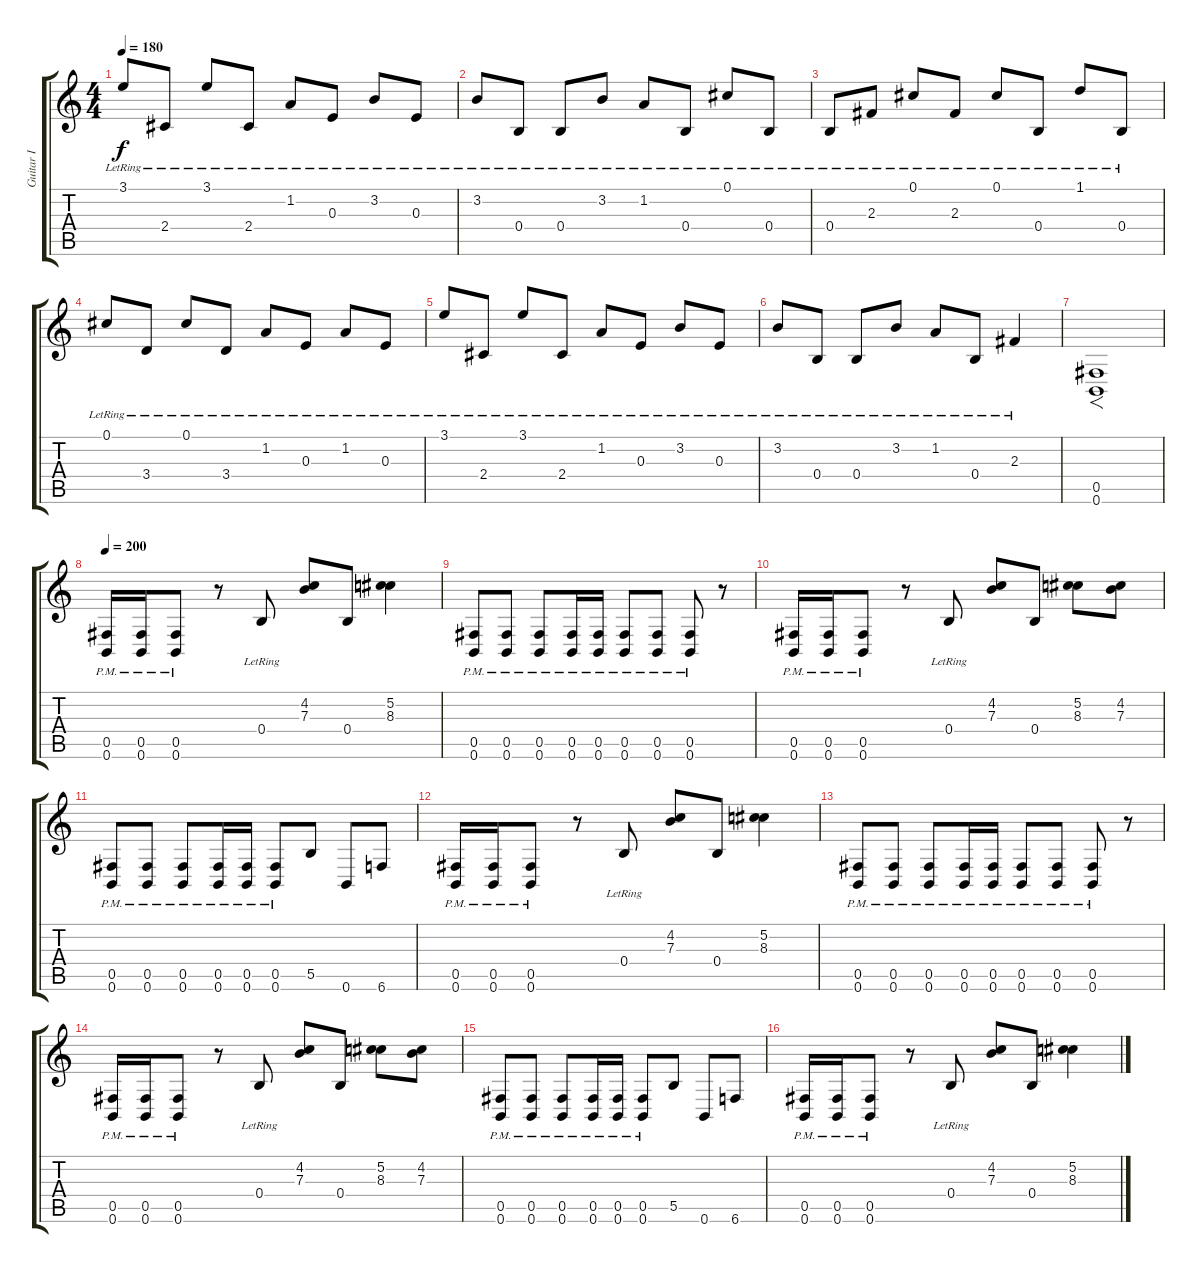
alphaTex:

\track ("Guitar I" "Guitar I") {instrument distortionguitar}
\staff {score tabs}
\tuning (Db4 Ab3 E3 B2 Gb2 B1) {hide}
\ts (4 4)
\tempo 180
\clef g2
\ks c
3.1{lr}.8{dy f} 2.4{lr}.8 3.1{lr}.8 2.4{lr}.8 1.2{lr}.8 0.3{lr}.8 3.2{lr}.8 0.3{lr}.8 |
3.2{lr}.8 0.4{lr}.8 0.4{lr}.8 3.2{lr}.8 1.2{lr}.8 0.4{lr}.8 0.1{lr}.8 0.4{lr}.8 |
0.4{lr}.8 2.3{lr}.8 0.1{lr}.8 2.3{lr}.8 0.1{lr}.8 0.4{lr}.8 1.1{lr}.8 0.4{lr}.8 |
0.1{lr}.8 3.4{lr}.8 0.1{lr}.8 3.4{lr}.8 1.2{lr}.8 0.3{lr}.8 1.2{lr}.8 0.3{lr}.8 |
3.1{lr}.8 2.4{lr}.8 3.1{lr}.8 2.4{lr}.8 1.2{lr}.8 0.3{lr}.8 3.2{lr}.8 0.3{lr}.8 |
3.2{lr}.8 0.4{lr}.8 0.4{lr}.8 3.2{lr}.8 1.2{lr}.8 0.4{lr}.8 2.3{lr}.4 |
(0.5 0.6).1{f} |
\tempo 200
(0.5{pm} 0.6{pm}).16{instrument distortionguitar} (0.5{pm} 0.6{pm}).16 (0.5{pm} 0.6{pm}).8 r.8 0.4{lr}.8 (4.2 7.3).8 0.4.8 (5.2 8.3).4 |
(0.5{pm} 0.6{pm}).8 (0.5{pm} 0.6{pm}).8 (0.5{pm} 0.6{pm}).8 (0.5{pm} 0.6{pm}).16 (0.5{pm} 0.6{pm}).16 (0.5{pm} 0.6{pm}).8 (0.5{pm} 0.6{pm}).8 (0.5{pm} 0.6{pm}).8 r.8 |
(0.5{pm} 0.6{pm}).16 (0.5{pm} 0.6{pm}).16 (0.5{pm} 0.6{pm}).8 r.8 0.4{lr}.8 (4.2 7.3).8 0.4.8 (5.2 8.3).8 (4.2 7.3).8 |
(0.5{pm} 0.6{pm}).8 (0.5{pm} 0.6{pm}).8 (0.5{pm} 0.6{pm}).8 (0.5{pm} 0.6{pm}).16 (0.5{pm} 0.6{pm}).16 (0.5{pm} 0.6{pm}).8 5.5.8 0.6.8 6.6.8 |
(0.5{pm} 0.6{pm}).16 (0.5{pm} 0.6{pm}).16 (0.5{pm} 0.6{pm}).8 r.8 0.4{lr}.8 (4.2 7.3).8 0.4.8 (5.2 8.3).4 |
(0.5{pm} 0.6{pm}).8 (0.5{pm} 0.6{pm}).8 (0.5{pm} 0.6{pm}).8 (0.5{pm} 0.6{pm}).16 (0.5{pm} 0.6{pm}).16 (0.5{pm} 0.6{pm}).8 (0.5{pm} 0.6{pm}).8 (0.5{pm} 0.6{pm}).8 r.8 |
(0.5{pm} 0.6{pm}).16 (0.5{pm} 0.6{pm}).16 (0.5{pm} 0.6{pm}).8 r.8 0.4{lr}.8 (4.2 7.3).8 0.4.8 (5.2 8.3).8 (4.2 7.3).8 |
(0.5{pm} 0.6{pm}).8 (0.5{pm} 0.6{pm}).8 (0.5{pm} 0.6{pm}).8 (0.5{pm} 0.6{pm}).16 (0.5{pm} 0.6{pm}).16 (0.5{pm} 0.6{pm}).8 5.5.8 0.6.8 6.6.8 |
(0.5{pm} 0.6{pm}).16 (0.5{pm} 0.6{pm}).16 (0.5{pm} 0.6{pm}).8 r.8 0.4{lr}.8 (4.2 7.3).8 0.4.8 (5.2 8.3).4
